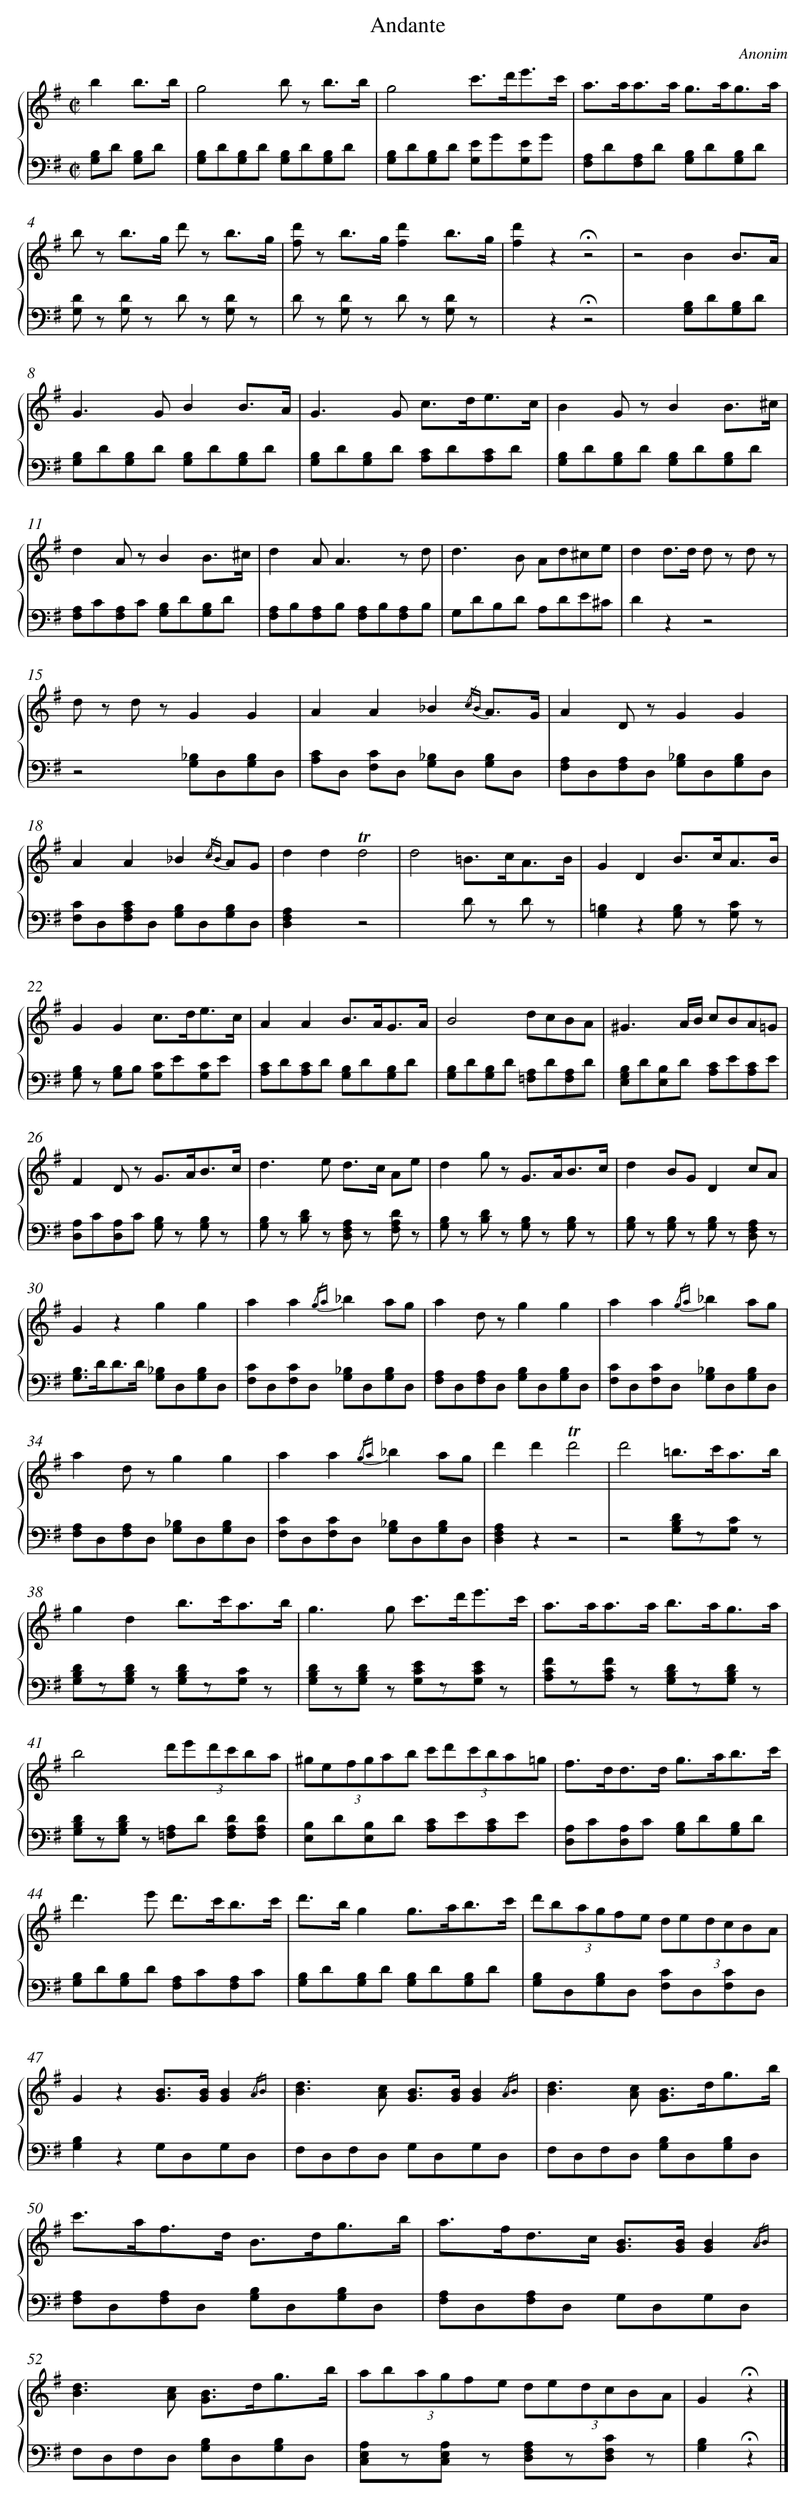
X:1
T: Andante
C: Anonim
L: 1/8
M: C|
%%staves {1 2}
V: 1 clef=treble
V: 2 clef=bass
K: G
[V:1] b2b3/b/ [I:setbarnb 1]|
[V:2] [B,G,]D [B,G,]D |
[V:1] g4b z b3/b/ |
[V:2] [B,G,]D[B,G,]D [B,G,]D[B,G,]D |
[V:1] g4c'>d'e'3/c'/ |
[V:2] [B,G,]D[B,G,]D [EG,]G[EG,]G |
[V:1] a>aa>a g>ag3/a/ |
[V:2] [A,F,]D[A,F,]D [B,G,]D[B,G,]D |
[V:1] b z b>g d' z b3/g/ |
[V:2] [DG,] z [DG,] z D z [DG,] z |
[V:1] [d'f] z b>g[d'2f2]b3/g/ |
[V:2] D z [DG,] z D z [DG,] z |
[V:1] [d'2f2]z2!fermata!z4 |
[V:2] x2z2!fermata!z4 |
[V:1] z4B2B3/A/ |
[V:2] x4[B,G,]D[B,G,]D |
[V:1] G2>G2B2B3/A/ |
[V:2] [B,G,]D[B,G,]D [B,G,]D[B,G,]D |
[V:1] G2>G2 c>de3/c/ |
[V:2] [B,G,]D[B,G,]D [CA,]D[CA,]D |
[V:1] B2G zB2B3/^c/ |
[V:2] [B,G,]D[B,G,]D [B,G,]D[B,G,]D |
[V:1] d2A zB2B3/^c/ |
[V:2] [A,F,]C[A,F,]C [B,G,]D[B,G,]D |
[V:1] d2A2<A2z d |
[V:2] [A,F,]B,[A,F,]B, [A,F,]B,[A,F,]B, |
[V:1] d2>B2 Ad^ce |
[V:2] G,DB,D A,DE^C |
[V:1] d2d>d d z d z |
[V:2] D2z2z4 |
[V:1] d z d zG2G2 |
[V:2] z4[_B,G,]D,[B,G,]D, |
[V:1] A2A2_B2{/cB} A3/G/ |
[V:2] [CA,]D, [CF,]D, [_B,G,]D, [B,G,]D, |
[V:1] A2D zG2G2 |
[V:2] [A,F,]D,[A,F,]D, [_B,G,]D,[B,G,]D, |
[V:1] A2A2_B2{/cB} AG |
[V:2] [CF,]D,[CA,F,]D, [B,G,]D,[B,G,]D, |
[V:1] d2d2!trill!d4 |
[V:2] [A,2F,2D,2]x2z4 |
[V:1] d4=B>cA3/B/ |
[V:2] x4D z D z |
[V:1] G2D2B>cA3/B/ |
[V:2] [=B,2G,2]z2[B,G,] z [CG,] z |
[V:1] G2G2c>de3/c/ |
[V:2] [B,G,] z [B,G,]B, [CG,]E[CG,]E |
[V:1] A2A2B>AG3/A/ |
[V:2] [CA,]D[CA,]D [B,G,]D[B,G,]D |
[V:1] B4dcBA |
[V:2] [B,G,]D[B,G,]D [A,=F,]D[A,F,]D |
[V:1] ^G3A/B/ cBA=G |
[V:2] [B,G,E,]D[B,E,]D [CA,]E[CA,]E |
[V:1] F2D z G>AB3/c/ |
[V:2] [A,D,]C[A,D,]C [B,G,] z [B,G,] z |
[V:1] d2>e2 d>c Ae |
[V:2] [B,G,] z [DB,] z [A,F,D,] z [DA,F,] z |
[V:1] d2g z G>AB3/c/ |
[V:2] [B,G,] z [DB,] z [B,G,] z [B,G,] z |
[V:1] d2BGD2cA |
[V:2] [B,G,] z [B,G,] z [B,G,] z [A,F,D,] z |
[V:1] G2z2g2g2 |
[V:2] [B,G,]>DD>D [_B,G,]D,[B,G,]D, |
[V:1] a2a2{/ga}_b2ag |
[V:2] [CF,]D,[CF,]D, [_B,G,]D,[B,G,]D, |
[V:1] a2d zg2g2 |
[V:2] [A,F,]D,[A,F,]D, [B,G,]D,[B,G,]D, |
[V:1] a2a2{/ga}_b2ag |
[V:2] [CF,]D,[CF,]D, [_B,G,]D,[B,G,]D, |
[V:1] a2d zg2g2 |
[V:2] [A,F,]D,[A,F,]D, [_B,G,]D,[B,G,]D, |
[V:1] a2a2{/ga}_b2ag |
[V:2] [CF,]D,[CF,]D, [_B,G,]D,[B,G,]D, |
[V:1] d'2d'2!trill!d'4 |
[V:2] [A,2F,2D,2]z2z4 |
[V:1] d'4=b>c'a3/b/ |
[V:2] z4[DB,G,]z[CG,] z |
[V:1] g2d2b>c'a3/b/ |
[V:2] [DB,G,]z[DB,G,] z [DB,G,]z[CG,] z |
[V:1] g2>g2 c'>d'e'3/c'/ |
[V:2] [DB,G,]z[DB,G,] z [ECG,]z[ECG,] z |
[V:1] a>aa>a b>ag3/a/ |
[V:2] [FCA,]z[FCA,] z [DB,G,]z[DB,G,] z |
[V:1] b4(3:2:6d'e'd'c'ba |
[V:2] [DB,G,]z[DB,G,] z [A,=F,]D [DA,F,][DA,F,] |
[V:1] (3:2:6^gefgab (3:2:6c'd'c'ba=g |
[V:2] [B,E,]D[B,E,]D [CA,]E[CA,]E |
[V:1] f>dd>d g>ab3/c'/ |
[V:2] [A,D,]C[A,D,]C [B,G,]D[B,G,]D |
[V:1] d'2>e'2 d'>c'b3/c'/ |
[V:2] [B,G,]D[B,G,]D [A,F,]C[A,F,]C |
[V:1] d'>bg2g>ab3/c'/ |
[V:2] [B,G,]D[B,G,]D [B,G,]D[B,G,]D |
[V:1] (3:2:6d'bagfe (3:2:6dedcBA |
[V:2] [B,G,]D,[B,G,]D, [CF,]D,[CF,]D, |
[V:1] G2z2[BG]>[BG][B2G2]{/AB} |
[V:2] [B,2G,2]z2G,D,G,D, |
[V:1] [d2B2]>[c2A2] [BG]>[BG][B2G2]{/AB} |
[V:2] F,D,F,D, G,D,G,D, |
[V:1] [d2B2]>[c2A2] [BG]>dg3/b/ |
[V:2] F,D,F,D, [B,G,]D,[B,G,]D, |
[V:1] c'>af>d B>dg3/b/ |
[V:2] [A,F,]D,[A,F,]D, [B,G,]D,[B,G,]D, |
[V:1] a>fd>c [BG]>[BG][B2G2]{/AB} |
[V:2] [A,F,]D,[A,F,]D, G,D,G,D, |
[V:1] [d2B2]>[c2A2] [BG]>dg3/b/ |
[V:2] F,D,F,D, [B,G,]D,[B,G,]D, |
[V:1] (3:2:6abagfe (3:2:6dedcBA |
[V:2] [A,E,C,]z[A,E,C,] z [A,F,D,]z[CF,D,] z |
[V:1] G2!fermata!z2 |]
[V:2] [B,2G,2]!fermata!z2 |]
